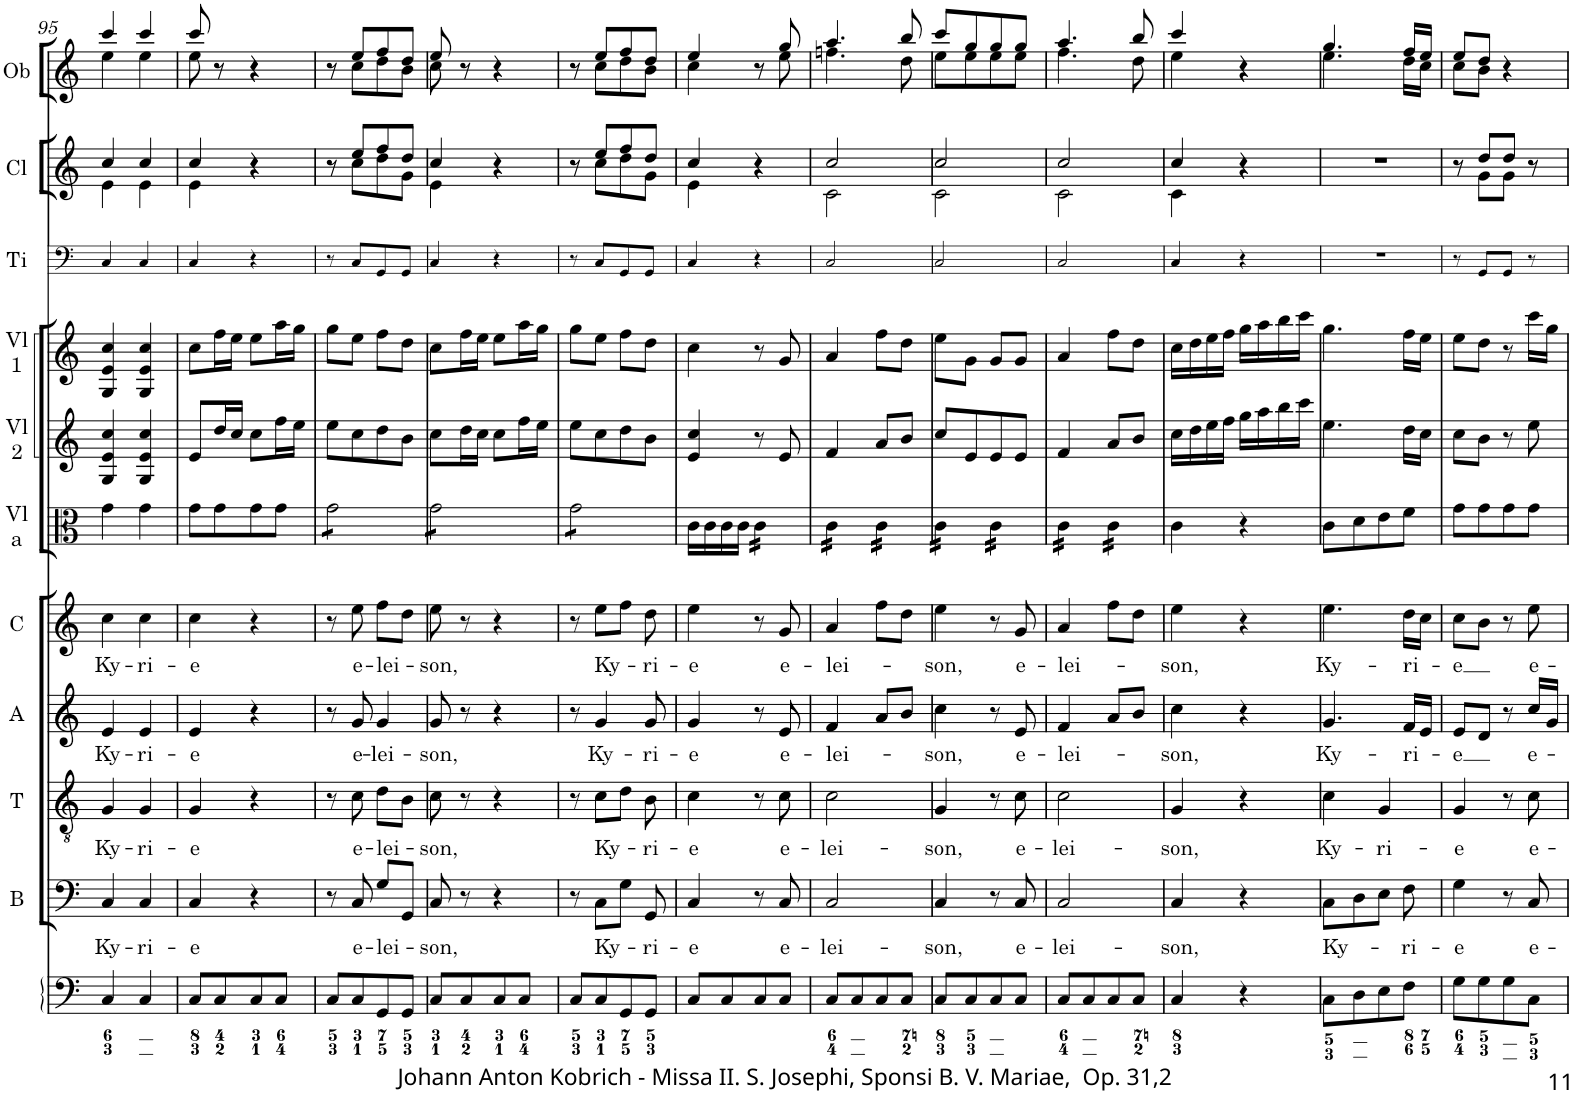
**kern	**kern	**text	**kern	**text	**kern	**text	**kern	**text	**kern	**kern	**kern	**kern	**kern	**kern
*part11	*part10	*part10	*part9	*part9	*part8	*part8	*part7	*part7	*part6	*part5	*part4	*part3	*part2	*part1
*staff11	*staff10	*staff10	*staff9	*staff9	*staff8	*staff8	*staff7	*staff7	*staff6	*staff5	*staff4	*staff3	*staff2	*staff1
*I"Violoncello &amp; Organo	*I"Basso	*	*I"Tenore	*	*I"Alto	*	*I"Canto	*	*I"Viola	*I"Violino 2	*I"Violino 1	*I"Timpano	*I"Corni / Clarini	*I"Oboi
*	*I'B	*	*I'T	*	*I'A	*	*I'C	*	*I'Vl a	*I'Vl 2	*I'Vl 1	*I'Ti	*I'Cl	*I'Ob
!!LO:PB:g=z
*clefF4	*clefF4	*	*clefGv2	*	*clefG2	*	*clefG2	*	*clefC3	*clefG2	*clefG2	*clefF4	*clefG2	*clefG2
*	*	*	*	*	*	*	*	*	*	*	*	*	*Trd1c2	*
*k[]	*k[]	*	*k[]	*	*k[]	*	*k[]	*	*k[]	*k[]	*k[]	*k[]	*k[]	*k[]
*M2/4	*M2/4	*	*M2/4	*	*M2/4	*	*M2/4	*	*M2/4	*M2/4	*M2/4	*M2/4	*M2/4	*M2/4
=95	=95	=95	=95	=95	=95	=95	=95	=95	=95	=95	=95	=95	=95	=95
!	!	!LO:LY:b	!	!LO:LY:b	!	!LO:LY:b	!	!LO:LY:b	!	!	!	!	!	!
*	*	*	*	*	*	*	*	*	*	*	*	*	*^	*^
4C/	4C/	Ky-	4G/	Ky-	4e/	Ky-	4cc\	Ky-	4g\	4G/ 4e/ 4cc/	4G/ 4e/ 4cc/	4C/	4cc/	4e\	4ccc/	4ee\
!	!	!LO:LY:b	!	!LO:LY:b	!	!LO:LY:b	!	!LO:LY:b	!	!	!	!	!	!	!	!
4C/	4C/	-ri-	4G/	-ri-	4e/	-ri-	4cc\	-ri-	4g\	4G/ 4e/ 4cc/	4G/ 4e/ 4cc/	4C/	4cc/	4e\	4ccc/	4ee\
=96	=96	=96	=96	=96	=96	=96	=96	=96	=96	=96	=96	=96	=96	=96	=96	=96
!	!	!LO:LY:b	!	!LO:LY:b	!	!LO:LY:b	!	!LO:LY:b	!	!	!	!	!	!	!	!
8C/L	4C/	-e	4G/	-e	4e/	-e	4cc\	-e	8g\L	8e/L	8cc\L	4C/	4cc/	4e\	8ccc/	8ee\
8C/	.	.	.	.	.	.	.	.	8g\	16dd/L	16ff\L	.	.	.	8r	8r
.	.	.	.	.	.	.	.	.	.	16cc/JJ	16ee\JJ	.	.	.	.	.
8C/	4r	.	4r	.	4r	.	4r	.	8g\	8cc\L	8ee\L	4r	4r	4r	4r	4r
8C/J	.	.	.	.	.	.	.	.	8g\J	16ff\L	16aa\L	.	.	.	.	.
.	.	.	.	.	.	.	.	.	.	16ee\JJ	16gg\JJ	.	.	.	.	.
=97	=97	=97	=97	=97	=97	=97	=97	=97	=97	=97	=97	=97	=97	=97	=97	=97
*	*	*	*	*	*	*	*	*	*tremolo	*	*	*	*	*	*	*
8C/L	8r	.	8r	.	8r	.	8r	.	8g\L	8ee\L	8gg\L	8r	8r	8r	8r	8r
!	!	!LO:LY:b	!	!LO:LY:b	!	!LO:LY:b	!	!LO:LY:b	!	!	!	!	!	!	!	!
8C/	8C/	e-	8c\	e-	8g/	e-	8ee\	e-	8g\	8cc\	8ee\J	8C/L	8ee/L	8cc\L	8ee/L	8cc\L
!	!	!LO:LY:b	!	!LO:LY:b	!	!LO:LY:b	!	!LO:LY:b	!	!	!	!	!	!	!	!
8GG/	8G/L	-lei-	8d\L	-lei-	4g/	-lei-	8ff\L	-lei-	8g\	8dd\	8ff\L	8GG/	8ff/	8dd\	8ff/	8dd\
8GG/J	8GG/J	.	8B\J	.	.	.	8dd\J	.	8g\J	8b\J	8dd\J	8GG/J	8dd/J	8g\J	8dd/J	8b\J
=98	=98	=98	=98	=98	=98	=98	=98	=98	=98	=98	=98	=98	=98	=98	=98	=98
!	!	!LO:LY:b	!	!LO:LY:b	!	!LO:LY:b	!	!LO:LY:b	!	!	!	!	!	!	!	!
8C/L	8C/	-son,	8c\	-son,	8g/	-son,	8ee\	-son,	8g\L	8cc\L	8cc\L	4C/	4cc/	4e\	8ee/	8cc\
8C/	8r	.	8r	.	8r	.	8r	.	8g\	16dd\L	16ff\L	.	.	.	8r	8r
.	.	.	.	.	.	.	.	.	.	16cc\JJ	16ee\JJ	.	.	.	.	.
8C/	4r	.	4r	.	4r	.	4r	.	8g\	8cc\L	8ee\L	4r	4r	4r	4r	4r
8C/J	.	.	.	.	.	.	.	.	8g\J	16ff\L	16aa\L	.	.	.	.	.
.	.	.	.	.	.	.	.	.	.	16ee\JJ	16gg\JJ	.	.	.	.	.
=99	=99	=99	=99	=99	=99	=99	=99	=99	=99	=99	=99	=99	=99	=99	=99	=99
8C/L	8r	.	8r	.	8r	.	8r	.	8g\L	8ee\L	8gg\L	8r	8r	8r	8r	8r
!	!	!LO:LY:b	!	!LO:LY:b	!	!LO:LY:b	!	!LO:LY:b	!	!	!	!	!	!	!	!
8C/	8C\L	Ky-	8c\L	Ky-	4g/	Ky-	8ee\L	Ky-	8g\	8cc\	8ee\J	8C/L	8ee/L	8cc\L	8ee/L	8cc\L
8GG/	8G\J	.	8d\J	.	.	.	8ff\J	.	8g\	8dd\	8ff\L	8GG/	8ff/	8dd\	8ff/	8dd\
!	!	!LO:LY:b	!	!LO:LY:b	!	!LO:LY:b	!	!LO:LY:b	!	!	!	!	!	!	!	!
8GG/J	8GG/	-ri-	8B\	-ri-	8g/	-ri-	8dd\	-ri-	8g\J	8b\J	8dd\J	8GG/J	8dd/J	8g\J	8dd/J	8b\J
*	*	*	*	*	*	*	*	*	*Xtremolo	*	*	*	*	*	*	*
=100	=100	=100	=100	=100	=100	=100	=100	=100	=100	=100	=100	=100	=100	=100	=100	=100
!	!	!LO:LY:b	!	!LO:LY:b	!	!LO:LY:b	!	!LO:LY:b	!	!	!	!	!	!	!	!
8C/L	4C/	-e	4c\	-e	4g/	-e	4ee\	-e	16c\LL	4e/ 4cc/	4cc\	4C/	4cc/	4e\	4ee/	4cc\
.	.	.	.	.	.	.	.	.	16c\	.	.	.	.	.	.	.
8C/	.	.	.	.	.	.	.	.	16c\	.	.	.	.	.	.	.
.	.	.	.	.	.	.	.	.	16c\JJ	.	.	.	.	.	.	.
*	*	*	*	*	*	*	*	*	*tremolo	*	*	*	*	*	*	*
8C/	8r	.	8r	.	8r	.	8r	.	16c\LL	8r	8r	4r	4r	4r	8r	8r
.	.	.	.	.	.	.	.	.	16c\	.	.	.	.	.	.	.
!	!	!LO:LY:b	!	!LO:LY:b	!	!LO:LY:b	!	!LO:LY:b	!	!	!	!	!	!	!	!
8C/J	8C/	e-	8c\	e-	8e/	e-	8g/	e-	16c\	8e/	8g/	.	.	.	8gg/	8ee\
.	.	.	.	.	.	.	.	.	16c\JJ	.	.	.	.	.	.	.
=101	=101	=101	=101	=101	=101	=101	=101	=101	=101	=101	=101	=101	=101	=101	=101	=101
!	!	!LO:LY:b	!	!LO:LY:b	!	!LO:LY:b	!	!LO:LY:b	!	!	!	!	!	!	!	!
8C/L	2C/	-lei-	2c\	-lei-	4f/	-lei-	4a/	-lei-	16c\LL	4f/	4a/	2C/	2cc/	2c\	4.aa/	4.ffn\
.	.	.	.	.	.	.	.	.	16c\	.	.	.	.	.	.	.
8C/	.	.	.	.	.	.	.	.	16c\	.	.	.	.	.	.	.
.	.	.	.	.	.	.	.	.	16c\JJ	.	.	.	.	.	.	.
8C/	.	.	.	.	8a/L	.	8ff\L	.	16c\LL	8a/L	8ff\L	.	.	.	.	.
.	.	.	.	.	.	.	.	.	16c\	.	.	.	.	.	.	.
8C/J	.	.	.	.	8b/J	.	8dd\J	.	16c\	8b/J	8dd\J	.	.	.	8bb/	8dd\
.	.	.	.	.	.	.	.	.	16c\JJ	.	.	.	.	.	.	.
=102	=102	=102	=102	=102	=102	=102	=102	=102	=102	=102	=102	=102	=102	=102	=102	=102
!	!	!LO:LY:b	!	!LO:LY:b	!	!LO:LY:b	!	!LO:LY:b	!	!	!	!	!	!	!	!
8C/L	4C/	-son,	4G/	-son,	4cc\	-son,	4ee\	-son,	16c\LL	8cc/L	8ee\L	2C/	2cc/	2c\	8ccc/L	8ee\L
.	.	.	.	.	.	.	.	.	16c\	.	.	.	.	.	.	.
8C/	.	.	.	.	.	.	.	.	16c\	8e/	8g\J	.	.	.	8gg/	8ee\
.	.	.	.	.	.	.	.	.	16c\JJ	.	.	.	.	.	.	.
8C/	8r	.	8r	.	8r	.	8r	.	16c\LL	8e/	8g/L	.	.	.	8gg/	8ee\
.	.	.	.	.	.	.	.	.	16c\	.	.	.	.	.	.	.
!	!	!LO:LY:b	!	!LO:LY:b	!	!LO:LY:b	!	!LO:LY:b	!	!	!	!	!	!	!	!
8C/J	8C/	e-	8c\	e-	8e/	e-	8g/	e-	16c\	8e/J	8g/J	.	.	.	8gg/J	8ee\J
.	.	.	.	.	.	.	.	.	16c\JJ	.	.	.	.	.	.	.
=103	=103	=103	=103	=103	=103	=103	=103	=103	=103	=103	=103	=103	=103	=103	=103	=103
!	!	!LO:LY:b	!	!LO:LY:b	!	!LO:LY:b	!	!LO:LY:b	!	!	!	!	!	!	!	!
8C/L	2C/	-lei-	2c\	-lei-	4f/	-lei-	4a/	-lei-	16c\LL	4f/	4a/	2C/	2cc/	2c\	4.aa/	4.ff\
.	.	.	.	.	.	.	.	.	16c\	.	.	.	.	.	.	.
8C/	.	.	.	.	.	.	.	.	16c\	.	.	.	.	.	.	.
.	.	.	.	.	.	.	.	.	16c\JJ	.	.	.	.	.	.	.
8C/	.	.	.	.	8a/L	.	8ff\L	.	16c\LL	8a/L	8ff\L	.	.	.	.	.
.	.	.	.	.	.	.	.	.	16c\	.	.	.	.	.	.	.
8C/J	.	.	.	.	8b/J	.	8dd\J	.	16c\	8b/J	8dd\J	.	.	.	8bb/	8dd\
.	.	.	.	.	.	.	.	.	16c\JJ	.	.	.	.	.	.	.
*	*	*	*	*	*	*	*	*	*Xtremolo	*	*	*	*	*	*	*
=104	=104	=104	=104	=104	=104	=104	=104	=104	=104	=104	=104	=104	=104	=104	=104	=104
!	!	!LO:LY:b	!	!LO:LY:b	!	!LO:LY:b	!	!LO:LY:b	!	!	!	!	!	!	!	!
4C/	4C/	-son,	4G/	-son,	4cc\	-son,	4ee\	-son,	4c\	16cc\LL	16cc\LL	4C/	4cc/	4c\	4ccc/	4ee\
.	.	.	.	.	.	.	.	.	.	16dd\	16dd\	.	.	.	.	.
.	.	.	.	.	.	.	.	.	.	16ee\	16ee\	.	.	.	.	.
.	.	.	.	.	.	.	.	.	.	16ff\JJ	16ff\JJ	.	.	.	.	.
4r	4r	.	4r	.	4r	.	4r	.	4r	16gg\LL	16gg\LL	4r	4r	4r	4r	4r
.	.	.	.	.	.	.	.	.	.	16aa\	16aa\	.	.	.	.	.
.	.	.	.	.	.	.	.	.	.	16bb\	16bb\	.	.	.	.	.
.	.	.	.	.	.	.	.	.	.	16ccc\JJ	16ccc\JJ	.	.	.	.	.
=105	=105	=105	=105	=105	=105	=105	=105	=105	=105	=105	=105	=105	=105	=105	=105	=105
!	!	!LO:LY:b	!	!LO:LY:b	!	!LO:LY:b	!	!LO:LY:b	!	!	!	!	!	!	!	!
8C\L	8C\L	Ky-	4c\	Ky-	4.g/	Ky-	4.ee\	Ky-	8c\L	4.ee\	4.gg\	2r	2r	2r	4.gg/	4.ee\
8D\	8D\	.	.	.	.	.	.	.	8d\	.	.	.	.	.	.	.
!	!	!	!	!LO:LY:b	!	!	!	!	!	!	!	!	!	!	!	!
8E\	8E\J	.	4G/	-ri-	.	.	.	.	8e\	.	.	.	.	.	.	.
!	!	!LO:LY:b	!	!	!	!LO:LY:b	!	!LO:LY:b	!	!	!	!	!	!	!	!
8F\J	8F\	-ri-	.	.	16f/LL	-ri-	16dd\LL	-ri-	8f\J	16dd\LL	16ff\LL	.	.	.	16ff/LL	16dd\LL
.	.	.	.	.	16e/JJ	.	16cc\JJ	.	.	16cc\JJ	16ee\JJ	.	.	.	16ee/JJ	16cc\JJ
=106	=106	=106	=106	=106	=106	=106	=106	=106	=106	=106	=106	=106	=106	=106	=106	=106
!	!	!LO:LY:b	!	!LO:LY:b	!	!LO:LY:b	!	!LO:LY:b	!	!	!	!	!	!	!	!
8G\L	4G\	-e	4G/	-e	8e/L	-e	8cc\L	-e	8g\L	8cc\L	8ee\L	8r	8r	8r	8ee/L	8cc\L
8G\	.	.	.	.	8d/J	.	8b\J	.	8g\	8b\J	8dd\J	8GG/L	8dd/L	8g\L	8dd/J	8b\J
8G\	8r	.	8r	.	8r	.	8r	.	8g\	8r	8r	8GG/J	8dd/J	8g\J	4r	4r
!	!	!LO:LY:b	!	!LO:LY:b	!	!LO:LY:b	!	!LO:LY:b	!	!	!	!	!	!	!	!
8C\J	8C/	e-	8c\	e-	16cc/LL	e-	8ee\	e-	8g\J	8ee\	16ccc\LL	8r	8r	8r	.	.
.	.	.	.	.	16g/JJ	.	.	.	.	.	16gg\JJ	.	.	.	.	.
*	*	*	*	*	*	*	*	*	*	*	*	*	*v	*v	*	*
*	*	*	*	*	*	*	*	*	*	*	*	*	*	*v	*v
=	=	=	=	=	=	=	=	=	=	=	=	=	=	=
*-	*-	*-	*-	*-	*-	*-	*-	*-	*-	*-	*-	*-	*-	*-
